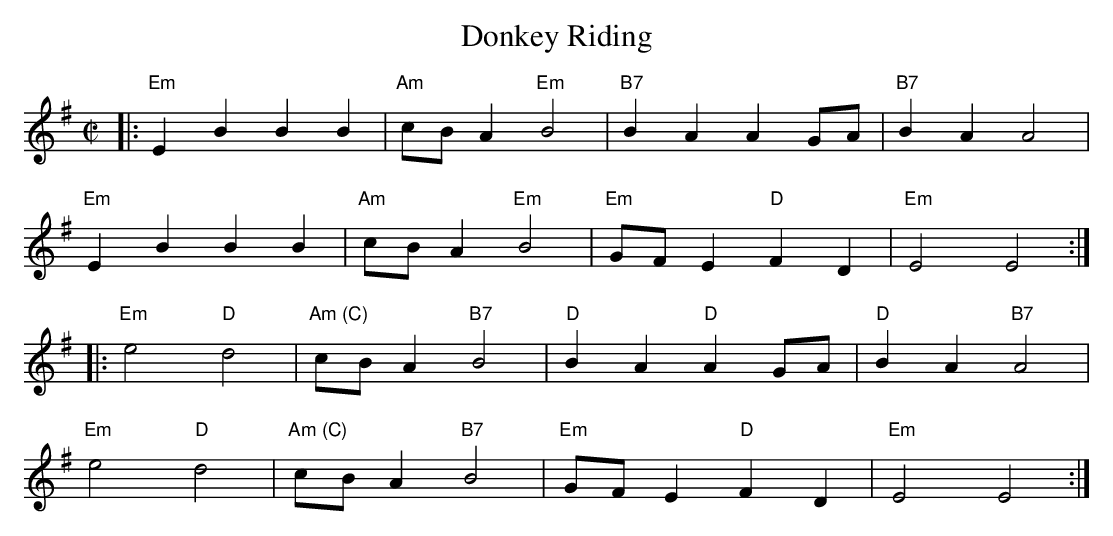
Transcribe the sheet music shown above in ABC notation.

X:1
T:Donkey Riding
L:1/8
M:C|
K:Em
|:"Em" E2B2B2B2|"Am" cBA2 "Em"B4|"B7" B2A2A2GA|"B7" B2A2A4|
"Em" E2B2B2B2|"Am" cBA2 "Em"B4|"Em" GFE2 "D"F2D2|"Em" E4E4:|
|:"Em"e4 "D"d4|"Am (C)" cBA2 "B7"B4|"D"B2A2"D" A2GA|"D"B2A2"B7"A4|
"Em"e4 "D"d4|"Am (C)" cBA2 "B7"B4|"Em" GFE2 "D"F2D2|"Em" E4E4:|
